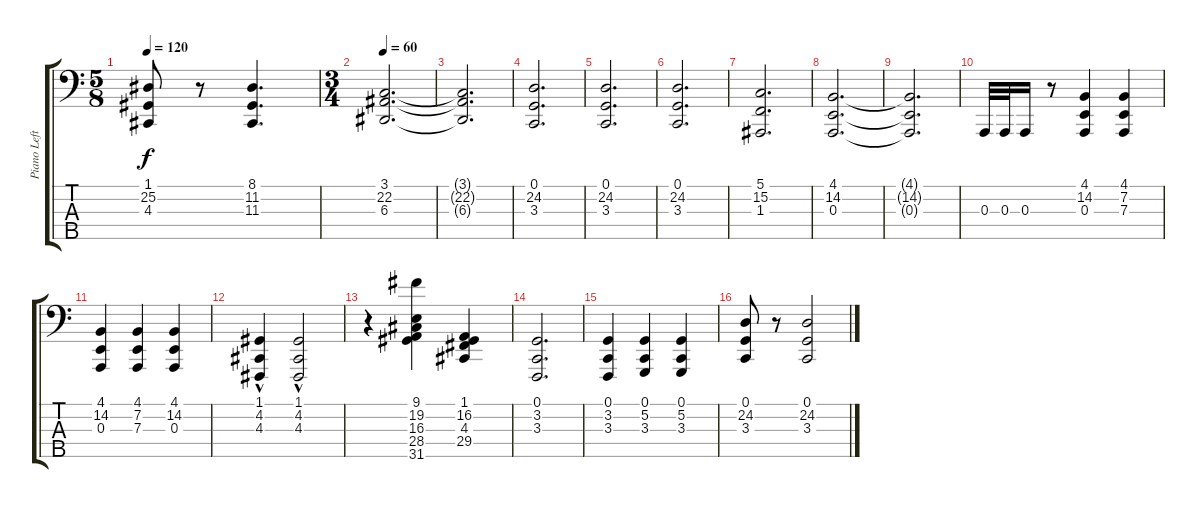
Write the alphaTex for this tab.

\track ("Piano Left Hand" "Piano Left") {instrument harpsichord}
\staff {score tabs}
\tuning (G2 D1 A1 E0 B-1) {hide}
\ts (5 8)
\tempo 120
\clef f4
\ks c
(1.1 25.2 4.3).8{dy f} r.8 (8.1 11.2 11.3).4{d} |
\ts (3 4)
\tempo 60
(3.1 22.2 6.3).2{d} |
(3.1{t} 22.2{t} 6.3{t}).2{d} |
(0.1 24.2 3.3).2{d} |
(0.1 24.2 3.3).2{d} |
(0.1 24.2 3.3).2{d} |
(5.1 15.2 1.3).2{d} |
(4.1 14.2 0.3).2{d} |
(4.1{t} 14.2{t} 0.3{t}).2{d} |
0.3.32 0.3.32 0.3.16 r.8 (4.1 14.2 0.3).4 (4.1 7.2 7.3).4 |
(4.1 14.2 0.3).4 (4.1 7.2 7.3).4 (4.1 14.2 0.3).4 |
(1.1{hac} 4.2{hac} 4.3{hac}).4 (1.1{hac} 4.2{hac} 4.3{hac}).2 |
r.4 (9.1 19.2 16.3 28.4 31.5).4 (1.1 16.2 4.3 29.4).4 |
(0.1 3.2 3.3).2{d} |
(0.1 3.2 3.3).4 (0.1 5.2 3.3).4 (0.1 5.2 3.3).4 |
(0.1 24.2 3.3).8 r.8 (0.1 24.2 3.3).2
